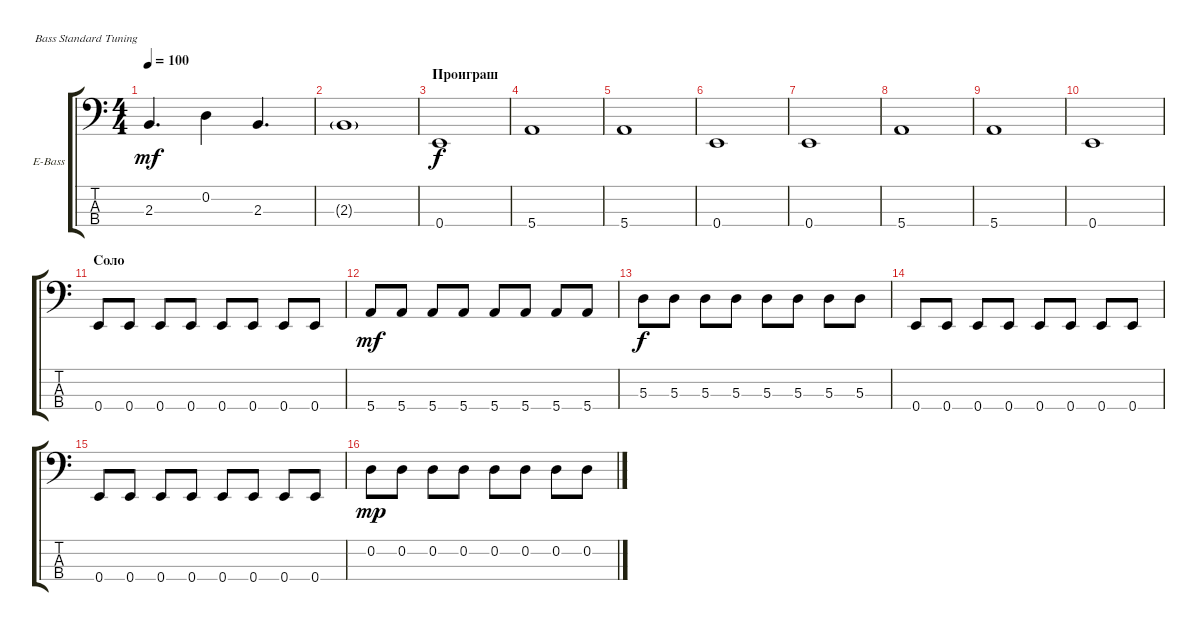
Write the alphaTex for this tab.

\defaultSystemsLayout 4
\bracketExtendMode groupsimilarinstruments
\firstSystemTrackNameOrientation horizontal
\otherSystemsTrackNameOrientation horizontal
\track ("А. Андреев" "E-Bass") {instrument electricbassfinger}
\staff {score tabs}
\tuning (G2 D2 A1 E1)
\ts (4 4)
\tempo 100
\clef f4
\ks c
2.3.4{d dy mf} 0.2.4 2.3.4{d} |
2.3{g}.1 |
\section ("" "Проиграш")
0.4.1{dy f} |
5.4.1 |
5.4.1 |
0.4.1 |
0.4.1 |
5.4.1 |
5.4.1 |
0.4.1 |
\section ("" "Соло")
0.4.8 0.4.8 0.4.8 0.4.8 0.4.8 0.4.8 0.4.8 0.4.8 |
5.4.8{dy mf} 5.4.8 5.4.8 5.4.8 5.4.8 5.4.8 5.4.8 5.4.8 |
5.3.8{dy f} 5.3.8 5.3.8 5.3.8 5.3.8 5.3.8 5.3.8 5.3.8 |
0.4.8 0.4.8 0.4.8 0.4.8 0.4.8 0.4.8 0.4.8 0.4.8 |
0.4.8 0.4.8 0.4.8 0.4.8 0.4.8 0.4.8 0.4.8 0.4.8 |
0.2.8{dy mp} 0.2.8 0.2.8 0.2.8 0.2.8 0.2.8 0.2.8 0.2.8
